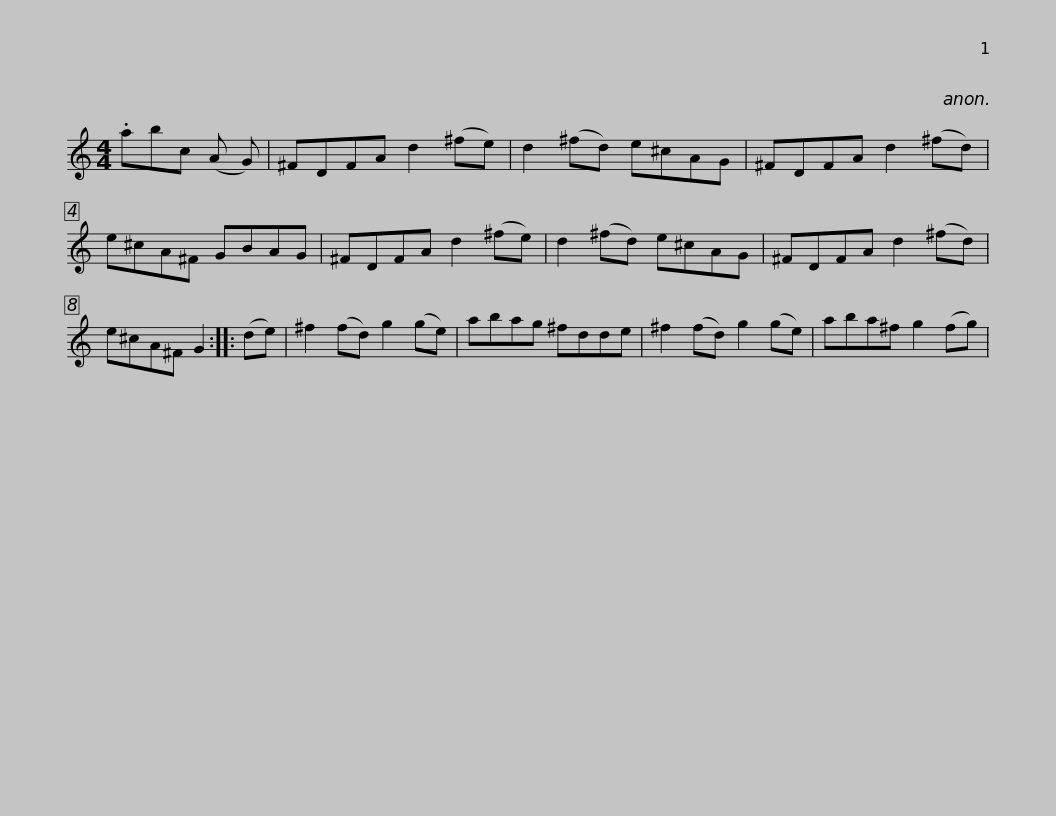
X:1
L:1/8
M:4/4
I:linebreak $
K:C
V:1 treble
V:1
 .abc (A G) | ^FDFA d2 (^fe) | d2 (^fd) e^cAG | ^FDFA d2 (^fd) | e^cA^F GBAG | %5
 ^FDFA d2 (^fe) |$ d2 (^fd) e^cAG | ^FDFA d2 (^fd) | e^cA^F G2 :: (de) | %10
 ^f2 (fd) g2 (ge) | abag ^fdde | ^f2 (fd) g2 (ge) |$ aba^f g2 (fg) | %14
